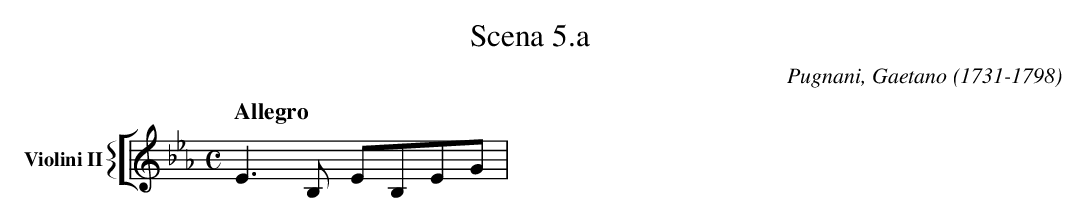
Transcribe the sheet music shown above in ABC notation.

X:1
T:Scena 5.a
C:Pugnani, Gaetano (1731-1798)
M:C
L:1/4
K:Eb
V: 12 clef=treble name="Violini II" sname="Vl. II"
%%staves [{ 12 }]
[Q:"Allegro"] E>B, E/B,/E/G/ |
